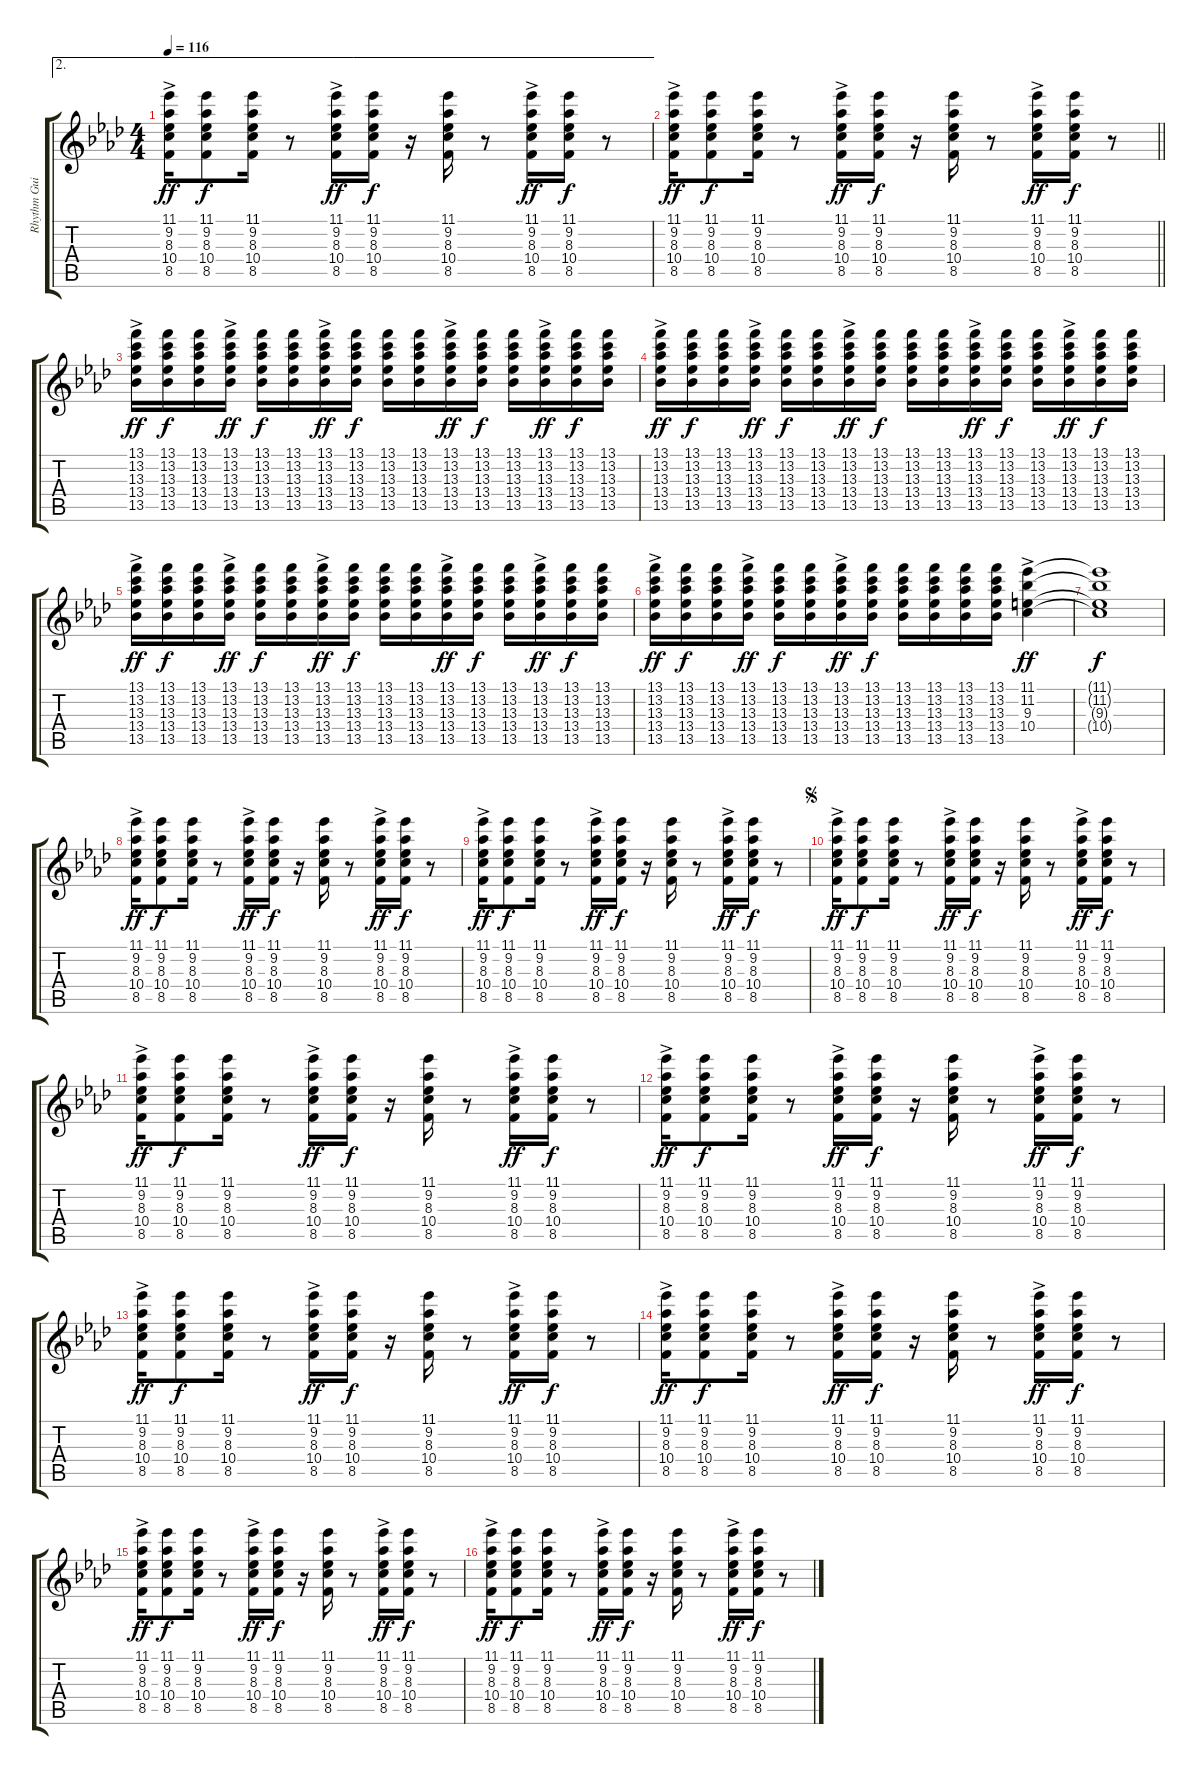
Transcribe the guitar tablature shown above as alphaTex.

\track ("Rhythm Guitar" "Rhythm Gui") {instrument electricguitarclean}
\staff {score tabs}
\tuning (E4 B3 G3 D3 A2 E2) {hide}
\ae 2
\ts (4 4)
\tempo 116
\clef g2
\ks ab
(11.1{ac} 9.2{ac} 8.3{ac} 10.4{ac} 8.5{ac}).16{dy ff} (11.1 9.2 8.3 10.4 8.5).8{dy f} (11.1 9.2 8.3 10.4 8.5).16 r.8 (11.1{ac} 9.2{ac} 8.3{ac} 10.4{ac} 8.5{ac}).16{dy ff} (11.1 9.2 8.3 10.4 8.5).16{dy f} r.16 (11.1 9.2 8.3 10.4 8.5).16 r.8 (11.1{ac} 9.2{ac} 8.3{ac} 10.4{ac} 8.5{ac}).16{dy ff} (11.1 9.2 8.3 10.4 8.5).16{dy f} r.8 |
\barLineRight lightlight
(11.1{ac} 9.2{ac} 8.3{ac} 10.4{ac} 8.5{ac}).16{dy ff} (11.1 9.2 8.3 10.4 8.5).8{dy f} (11.1 9.2 8.3 10.4 8.5).16 r.8 (11.1{ac} 9.2{ac} 8.3{ac} 10.4{ac} 8.5{ac}).16{dy ff} (11.1 9.2 8.3 10.4 8.5).16{dy f} r.16 (11.1 9.2 8.3 10.4 8.5).16 r.8 (11.1{ac} 9.2{ac} 8.3{ac} 10.4{ac} 8.5{ac}).16{dy ff} (11.1 9.2 8.3 10.4 8.5).16{dy f} r.8 |
(13.1{ac} 13.2{ac} 13.3{ac} 13.4{ac} 13.5{ac}).16{dy ff} (13.1 13.2 13.3 13.4 13.5).16{dy f} (13.1 13.2 13.3 13.4 13.5).16 (13.1{ac} 13.2{ac} 13.3{ac} 13.4{ac} 13.5{ac}).16{dy ff} (13.1 13.2 13.3 13.4 13.5).16{dy f} (13.1 13.2 13.3 13.4 13.5).16 (13.1{ac} 13.2{ac} 13.3{ac} 13.4{ac} 13.5{ac}).16{dy ff} (13.1 13.2 13.3 13.4 13.5).16{dy f} (13.1 13.2 13.3 13.4 13.5).16 (13.1 13.2 13.3 13.4 13.5).16 (13.1{ac} 13.2{ac} 13.3{ac} 13.4{ac} 13.5{ac}).16{dy ff} (13.1 13.2 13.3 13.4 13.5).16{dy f} (13.1 13.2 13.3 13.4 13.5).16 (13.1{ac} 13.2{ac} 13.3{ac} 13.4{ac} 13.5{ac}).16{dy ff} (13.1 13.2 13.3 13.4 13.5).16{dy f} (13.1 13.2 13.3 13.4 13.5).16 |
(13.1{ac} 13.2{ac} 13.3{ac} 13.4{ac} 13.5{ac}).16{dy ff} (13.1 13.2 13.3 13.4 13.5).16{dy f} (13.1 13.2 13.3 13.4 13.5).16 (13.1{ac} 13.2{ac} 13.3{ac} 13.4{ac} 13.5{ac}).16{dy ff} (13.1 13.2 13.3 13.4 13.5).16{dy f} (13.1 13.2 13.3 13.4 13.5).16 (13.1{ac} 13.2{ac} 13.3{ac} 13.4{ac} 13.5{ac}).16{dy ff} (13.1 13.2 13.3 13.4 13.5).16{dy f} (13.1 13.2 13.3 13.4 13.5).16 (13.1 13.2 13.3 13.4 13.5).16 (13.1{ac} 13.2{ac} 13.3{ac} 13.4{ac} 13.5{ac}).16{dy ff} (13.1 13.2 13.3 13.4 13.5).16{dy f} (13.1 13.2 13.3 13.4 13.5).16 (13.1{ac} 13.2{ac} 13.3{ac} 13.4{ac} 13.5{ac}).16{dy ff} (13.1 13.2 13.3 13.4 13.5).16{dy f} (13.1 13.2 13.3 13.4 13.5).16 |
(13.1{ac} 13.2{ac} 13.3{ac} 13.4{ac} 13.5{ac}).16{dy ff} (13.1 13.2 13.3 13.4 13.5).16{dy f} (13.1 13.2 13.3 13.4 13.5).16 (13.1{ac} 13.2{ac} 13.3{ac} 13.4{ac} 13.5{ac}).16{dy ff} (13.1 13.2 13.3 13.4 13.5).16{dy f} (13.1 13.2 13.3 13.4 13.5).16 (13.1{ac} 13.2{ac} 13.3{ac} 13.4{ac} 13.5{ac}).16{dy ff} (13.1 13.2 13.3 13.4 13.5).16{dy f} (13.1 13.2 13.3 13.4 13.5).16 (13.1 13.2 13.3 13.4 13.5).16 (13.1{ac} 13.2{ac} 13.3{ac} 13.4{ac} 13.5{ac}).16{dy ff} (13.1 13.2 13.3 13.4 13.5).16{dy f} (13.1 13.2 13.3 13.4 13.5).16 (13.1{ac} 13.2{ac} 13.3{ac} 13.4{ac} 13.5{ac}).16{dy ff} (13.1 13.2 13.3 13.4 13.5).16{dy f} (13.1 13.2 13.3 13.4 13.5).16 |
(13.1{ac} 13.2{ac} 13.3{ac} 13.4{ac} 13.5{ac}).16{dy ff} (13.1 13.2 13.3 13.4 13.5).16{dy f} (13.1 13.2 13.3 13.4 13.5).16 (13.1{ac} 13.2{ac} 13.3{ac} 13.4{ac} 13.5{ac}).16{dy ff} (13.1 13.2 13.3 13.4 13.5).16{dy f} (13.1 13.2 13.3 13.4 13.5).16 (13.1{ac} 13.2{ac} 13.3{ac} 13.4{ac} 13.5{ac}).16{dy ff} (13.1 13.2 13.3 13.4 13.5).16{dy f} (13.1 13.2 13.3 13.4 13.5).16 (13.1 13.2 13.3 13.4 13.5).16 (13.1 13.2 13.3 13.4 13.5).16 (13.1 13.2 13.3 13.4 13.5).16 (11.1{ac} 11.2{ac} 9.3{ac} 10.4{ac}).4{dy ff} |
(11.1{t} 11.2{t} 9.3{t} 10.4{t}).1{dy f} |
(11.1{ac} 9.2{ac} 8.3{ac} 10.4{ac} 8.5{ac}).16{dy ff} (11.1 9.2 8.3 10.4 8.5).8{dy f} (11.1 9.2 8.3 10.4 8.5).16 r.8 (11.1{ac} 9.2{ac} 8.3{ac} 10.4{ac} 8.5{ac}).16{dy ff} (11.1 9.2 8.3 10.4 8.5).16{dy f} r.16 (11.1 9.2 8.3 10.4 8.5).16 r.8 (11.1{ac} 9.2{ac} 8.3{ac} 10.4{ac} 8.5{ac}).16{dy ff} (11.1 9.2 8.3 10.4 8.5).16{dy f} r.8 |
(11.1{ac} 9.2{ac} 8.3{ac} 10.4{ac} 8.5{ac}).16{dy ff} (11.1 9.2 8.3 10.4 8.5).8{dy f} (11.1 9.2 8.3 10.4 8.5).16 r.8 (11.1{ac} 9.2{ac} 8.3{ac} 10.4{ac} 8.5{ac}).16{dy ff} (11.1 9.2 8.3 10.4 8.5).16{dy f} r.16 (11.1 9.2 8.3 10.4 8.5).16 r.8 (11.1{ac} 9.2{ac} 8.3{ac} 10.4{ac} 8.5{ac}).16{dy ff} (11.1 9.2 8.3 10.4 8.5).16{dy f} r.8 |
\jump segno
(11.1{ac} 9.2{ac} 8.3{ac} 10.4{ac} 8.5{ac}).16{dy ff} (11.1 9.2 8.3 10.4 8.5).8{dy f} (11.1 9.2 8.3 10.4 8.5).16 r.8 (11.1{ac} 9.2{ac} 8.3{ac} 10.4{ac} 8.5{ac}).16{dy ff} (11.1 9.2 8.3 10.4 8.5).16{dy f} r.16 (11.1 9.2 8.3 10.4 8.5).16 r.8 (11.1{ac} 9.2{ac} 8.3{ac} 10.4{ac} 8.5{ac}).16{dy ff} (11.1 9.2 8.3 10.4 8.5).16{dy f} r.8 |
(11.1{ac} 9.2{ac} 8.3{ac} 10.4{ac} 8.5{ac}).16{dy ff} (11.1 9.2 8.3 10.4 8.5).8{dy f} (11.1 9.2 8.3 10.4 8.5).16 r.8 (11.1{ac} 9.2{ac} 8.3{ac} 10.4{ac} 8.5{ac}).16{dy ff} (11.1 9.2 8.3 10.4 8.5).16{dy f} r.16 (11.1 9.2 8.3 10.4 8.5).16 r.8 (11.1{ac} 9.2{ac} 8.3{ac} 10.4{ac} 8.5{ac}).16{dy ff} (11.1 9.2 8.3 10.4 8.5).16{dy f} r.8 |
(11.1{ac} 9.2{ac} 8.3{ac} 10.4{ac} 8.5{ac}).16{dy ff} (11.1 9.2 8.3 10.4 8.5).8{dy f} (11.1 9.2 8.3 10.4 8.5).16 r.8 (11.1{ac} 9.2{ac} 8.3{ac} 10.4{ac} 8.5{ac}).16{dy ff} (11.1 9.2 8.3 10.4 8.5).16{dy f} r.16 (11.1 9.2 8.3 10.4 8.5).16 r.8 (11.1{ac} 9.2{ac} 8.3{ac} 10.4{ac} 8.5{ac}).16{dy ff} (11.1 9.2 8.3 10.4 8.5).16{dy f} r.8 |
(11.1{ac} 9.2{ac} 8.3{ac} 10.4{ac} 8.5{ac}).16{dy ff} (11.1 9.2 8.3 10.4 8.5).8{dy f} (11.1 9.2 8.3 10.4 8.5).16 r.8 (11.1{ac} 9.2{ac} 8.3{ac} 10.4{ac} 8.5{ac}).16{dy ff} (11.1 9.2 8.3 10.4 8.5).16{dy f} r.16 (11.1 9.2 8.3 10.4 8.5).16 r.8 (11.1{ac} 9.2{ac} 8.3{ac} 10.4{ac} 8.5{ac}).16{dy ff} (11.1 9.2 8.3 10.4 8.5).16{dy f} r.8 |
(11.1{ac} 9.2{ac} 8.3{ac} 10.4{ac} 8.5{ac}).16{dy ff} (11.1 9.2 8.3 10.4 8.5).8{dy f} (11.1 9.2 8.3 10.4 8.5).16 r.8 (11.1{ac} 9.2{ac} 8.3{ac} 10.4{ac} 8.5{ac}).16{dy ff} (11.1 9.2 8.3 10.4 8.5).16{dy f} r.16 (11.1 9.2 8.3 10.4 8.5).16 r.8 (11.1{ac} 9.2{ac} 8.3{ac} 10.4{ac} 8.5{ac}).16{dy ff} (11.1 9.2 8.3 10.4 8.5).16{dy f} r.8 |
(11.1{ac} 9.2{ac} 8.3{ac} 10.4{ac} 8.5{ac}).16{dy ff} (11.1 9.2 8.3 10.4 8.5).8{dy f} (11.1 9.2 8.3 10.4 8.5).16 r.8 (11.1{ac} 9.2{ac} 8.3{ac} 10.4{ac} 8.5{ac}).16{dy ff} (11.1 9.2 8.3 10.4 8.5).16{dy f} r.16 (11.1 9.2 8.3 10.4 8.5).16 r.8 (11.1{ac} 9.2{ac} 8.3{ac} 10.4{ac} 8.5{ac}).16{dy ff} (11.1 9.2 8.3 10.4 8.5).16{dy f} r.8 |
(11.1{ac} 9.2{ac} 8.3{ac} 10.4{ac} 8.5{ac}).16{dy ff} (11.1 9.2 8.3 10.4 8.5).8{dy f} (11.1 9.2 8.3 10.4 8.5).16 r.8 (11.1{ac} 9.2{ac} 8.3{ac} 10.4{ac} 8.5{ac}).16{dy ff} (11.1 9.2 8.3 10.4 8.5).16{dy f} r.16 (11.1 9.2 8.3 10.4 8.5).16 r.8 (11.1{ac} 9.2{ac} 8.3{ac} 10.4{ac} 8.5{ac}).16{dy ff} (11.1 9.2 8.3 10.4 8.5).16{dy f} r.8
